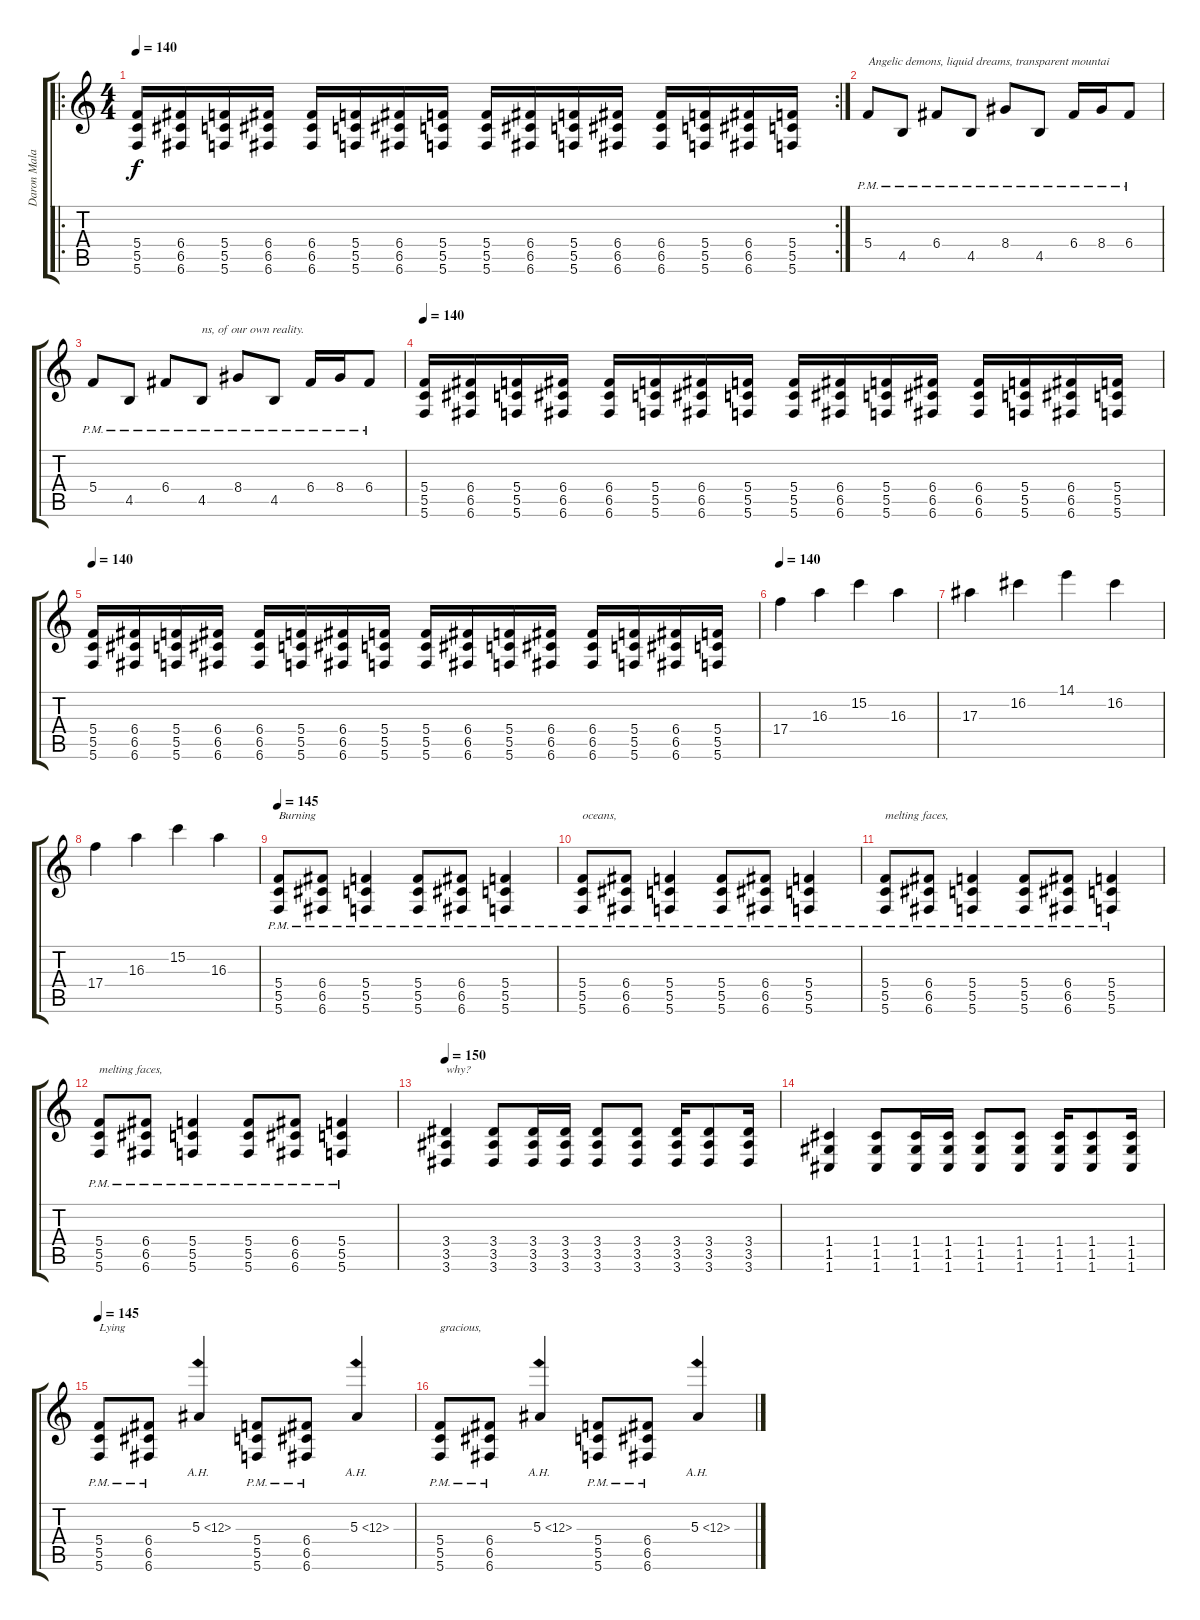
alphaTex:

\track ("Daron Malakian" "Daron Mala") {instrument distortionguitar}
\staff {score tabs}
\tuning (D4 A3 F3 C3 G2 C2) {hide}
\ro
\rc 2
\ts (4 4)
\tempo 140
\clef g2
\ks c
(5.4 5.5 5.6).16{dy f instrument distortionguitar} (6.4 6.5 6.6).16 (5.4 5.5 5.6).16 (6.4 6.5 6.6).16 (6.4 6.5 6.6).16 (5.4 5.5 5.6).16 (6.4 6.5 6.6).16 (5.4 5.5 5.6).16 (5.4 5.5 5.6).16 (6.4 6.5 6.6).16 (5.4 5.5 5.6).16 (6.4 6.5 6.6).16 (6.4 6.5 6.6).16 (5.4 5.5 5.6).16 (6.4 6.5 6.6).16 (5.4 5.5 5.6).16 |
5.4{pm}.8{txt "Angelic demons, liquid dreams, transparent mountai"} 4.5{pm}.8 6.4{pm}.8 4.5{pm}.8 8.4{pm}.8 4.5{pm}.8 6.4{pm}.16 8.4{pm}.16 6.4{pm}.8 |
5.4{pm}.8 4.5{pm}.8 6.4{pm}.8 4.5{pm}.8{txt "ns, of our own reality."} 8.4{pm}.8 4.5{pm}.8 6.4{pm}.16 8.4{pm}.16 6.4{pm}.8 |
\tempo 140
(5.4 5.5 5.6).16{instrument distortionguitar} (6.4 6.5 6.6).16 (5.4 5.5 5.6).16 (6.4 6.5 6.6).16 (6.4 6.5 6.6).16 (5.4 5.5 5.6).16 (6.4 6.5 6.6).16 (5.4 5.5 5.6).16 (5.4 5.5 5.6).16 (6.4 6.5 6.6).16 (5.4 5.5 5.6).16 (6.4 6.5 6.6).16 (6.4 6.5 6.6).16 (5.4 5.5 5.6).16 (6.4 6.5 6.6).16 (5.4 5.5 5.6).16 |
\tempo 140
(5.4 5.5 5.6).16{instrument distortionguitar} (6.4 6.5 6.6).16 (5.4 5.5 5.6).16 (6.4 6.5 6.6).16 (6.4 6.5 6.6).16 (5.4 5.5 5.6).16 (6.4 6.5 6.6).16 (5.4 5.5 5.6).16 (5.4 5.5 5.6).16 (6.4 6.5 6.6).16 (5.4 5.5 5.6).16 (6.4 6.5 6.6).16 (6.4 6.5 6.6).16 (5.4 5.5 5.6).16 (6.4 6.5 6.6).16 (5.4 5.5 5.6).16 |
\tempo 140
17.4.4{instrument electricguitarclean} 16.3.4 15.2.4 16.3.4 |
17.3.4 16.2.4 14.1.4 16.2.4 |
17.4.4 16.3.4 15.2.4 16.3.4 |
\tempo 145
(5.4 5.5 5.6{pm}).8{txt "Burning " instrument distortionguitar} (6.4 6.5 6.6{pm}).8 (5.4 5.5 5.6{pm}).4 (5.4 5.5 5.6{pm}).8 (6.4 6.5 6.6{pm}).8 (5.4 5.5 5.6{pm}).4 |
(5.4 5.5 5.6{pm}).8{txt "oceans,"} (6.4 6.5 6.6{pm}).8 (5.4 5.5 5.6{pm}).4 (5.4 5.5 5.6{pm}).8 (6.4 6.5 6.6{pm}).8 (5.4 5.5 5.6{pm}).4 |
(5.4 5.5 5.6{pm}).8{txt "melting faces, "} (6.4 6.5 6.6{pm}).8 (5.4 5.5 5.6{pm}).4 (5.4 5.5 5.6{pm}).8 (6.4 6.5 6.6{pm}).8 (5.4 5.5 5.6{pm}).4 |
(5.4 5.5 5.6{pm}).8{txt "melting faces,"} (6.4 6.5 6.6{pm}).8 (5.4 5.5 5.6{pm}).4 (5.4 5.5 5.6{pm}).8 (6.4 6.5 6.6{pm}).8 (5.4 5.5 5.6{pm}).4 |
\tempo 150
(3.4 3.5 3.6).4{txt "why?" instrument distortionguitar} (3.4 3.5 3.6).8 (3.4 3.5 3.6).16 (3.4 3.5 3.6).16 (3.4 3.5 3.6).8 (3.4 3.5 3.6).8 (3.4 3.5 3.6).16 (3.4 3.5 3.6).8 (3.4 3.5 3.6).16 |
(1.4 1.5 1.6).4 (1.4 1.5 1.6).8 (1.4 1.5 1.6).16 (1.4 1.5 1.6).16 (1.4 1.5 1.6).8 (1.4 1.5 1.6).8 (1.4 1.5 1.6).16 (1.4 1.5 1.6).8 (1.4 1.5 1.6).16 |
\tempo 145
(5.4 5.5 5.6{pm}).8{txt "Lying " instrument distortionguitar} (6.4 6.5 6.6{pm}).8 5.3{ah 7}.4 (5.4 5.5 5.6{pm}).8 (6.4 6.5 6.6{pm}).8 5.3{ah 7}.4 |
(5.4 5.5 5.6{pm}).8{txt "gracious, "} (6.4 6.5 6.6{pm}).8 5.3{ah 7}.4 (5.4 5.5 5.6{pm}).8 (6.4 6.5 6.6{pm}).8 5.3{ah 7}.4
